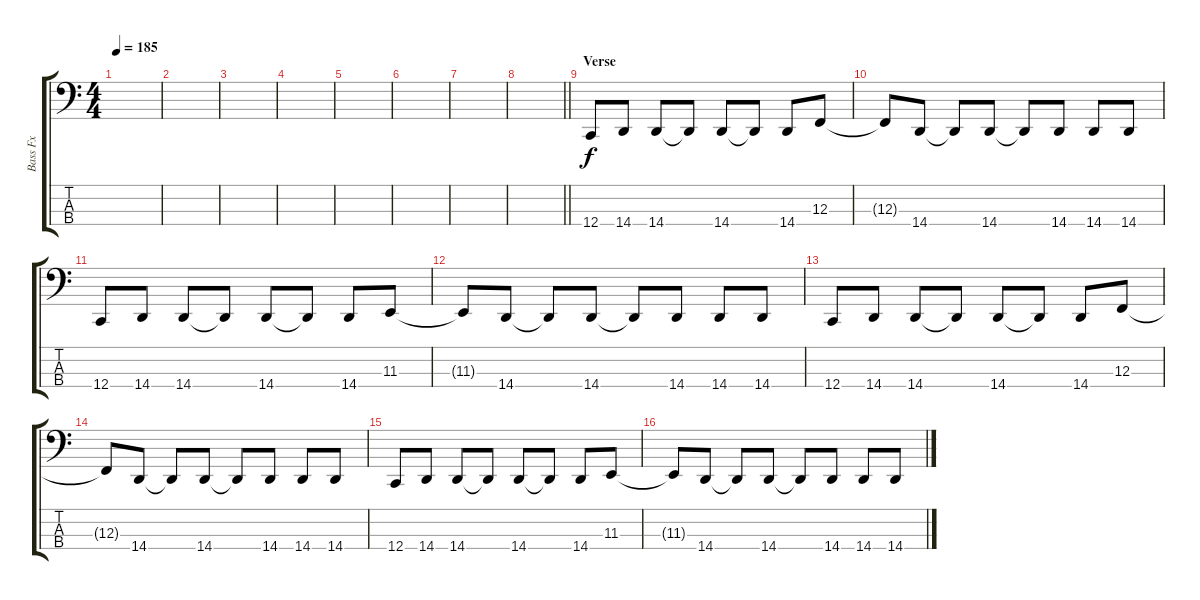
\track ("Bass Fx" "Bass Fx") {instrument lead8bassandlead}
\staff {score tabs}
\tuning (Eb2 Bb1 F1 C1) {hide}
\ts (4 4)
\tempo 185
\clef f4
\ks c
|
|
|
|
|
|
|
\barLineRight lightlight
|
\section ("" "Verse")
12.4.8 14.4.8 14.4.8 14.4{t}.8 14.4.8 14.4{t}.8 14.4.8 12.3.8 |
12.3{t}.8 14.4.8 14.4{t}.8 14.4.8 14.4{t}.8 14.4.8 14.4.8 14.4.8 |
12.4.8 14.4.8 14.4.8 14.4{t}.8 14.4.8 14.4{t}.8 14.4.8 11.3.8 |
11.3{t}.8 14.4.8 14.4{t}.8 14.4.8 14.4{t}.8 14.4.8 14.4.8 14.4.8 |
12.4.8 14.4.8 14.4.8 14.4{t}.8 14.4.8 14.4{t}.8 14.4.8 12.3.8 |
12.3{t}.8 14.4.8 14.4{t}.8 14.4.8 14.4{t}.8 14.4.8 14.4.8 14.4.8 |
12.4.8 14.4.8 14.4.8 14.4{t}.8 14.4.8 14.4{t}.8 14.4.8 11.3.8 |
11.3{t}.8 14.4.8 14.4{t}.8 14.4.8 14.4{t}.8 14.4.8 14.4.8 14.4.8
